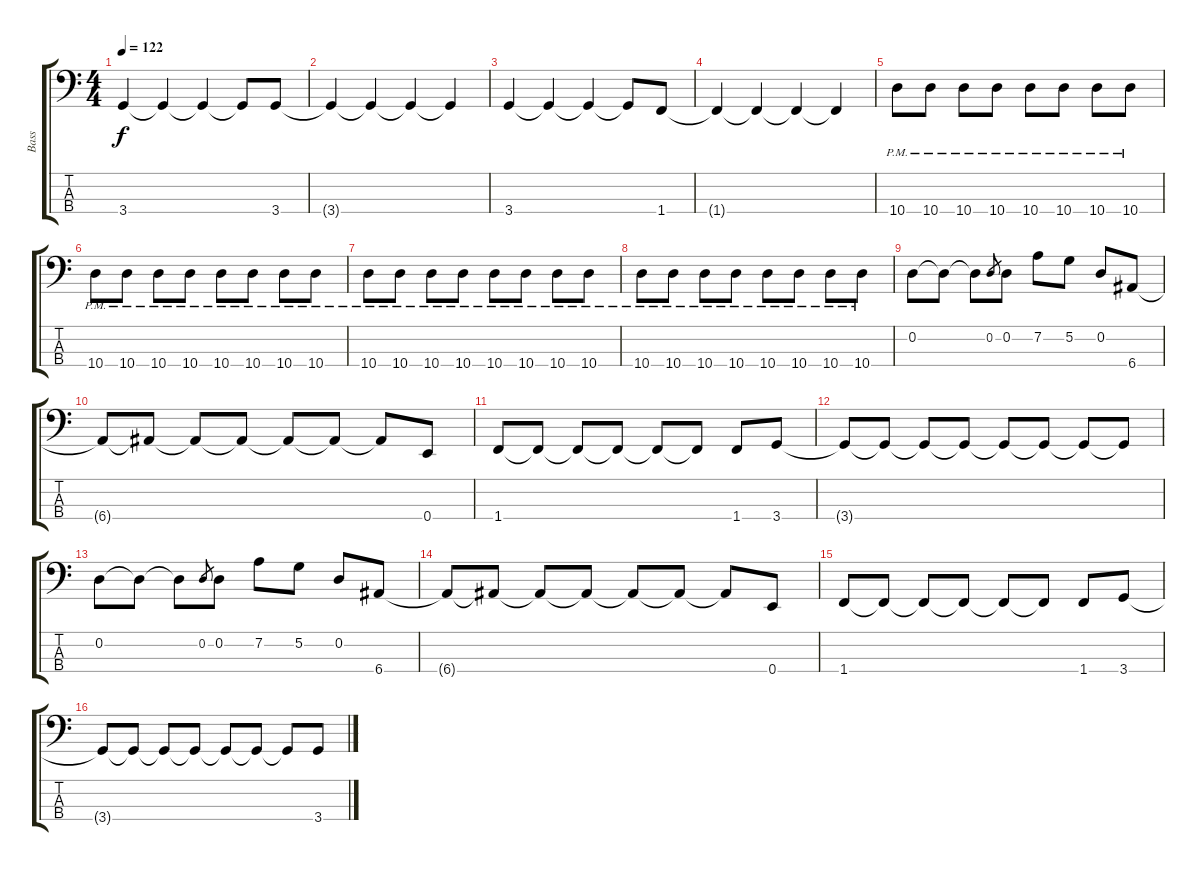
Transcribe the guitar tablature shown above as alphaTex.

\track ("Bass" "Bass") {instrument electricbassfinger}
\staff {score tabs}
\tuning (G2 D2 A1 E1) {hide}
\ts (4 4)
\tempo 122
\clef f4
\ks c
3.4.4{dy f} 3.4{t}.4 3.4{t}.4 3.4{t}.8 3.4.8 |
3.4{t}.4 3.4{t}.4 3.4{t}.4 3.4{t}.4 |
3.4.4 3.4{t}.4 3.4{t}.4 3.4{t}.8 1.4.8 |
1.4{t}.4 1.4{t}.4 1.4{t}.4 1.4{t}.4 |
10.4{pm}.8 10.4{pm}.8 10.4{pm}.8 10.4{pm}.8 10.4{pm}.8 10.4{pm}.8 10.4{pm}.8 10.4{pm}.8 |
10.4{pm}.8 10.4{pm}.8 10.4{pm}.8 10.4{pm}.8 10.4{pm}.8 10.4{pm}.8 10.4{pm}.8 10.4{pm}.8 |
10.4{pm}.8 10.4{pm}.8 10.4{pm}.8 10.4{pm}.8 10.4{pm}.8 10.4{pm}.8 10.4{pm}.8 10.4{pm}.8 |
10.4{pm}.8 10.4{pm}.8 10.4{pm}.8 10.4{pm}.8 10.4{pm}.8 10.4{pm}.8 10.4{pm}.8 10.4{pm}.8 |
0.2.8 0.2{t}.8 0.2{t}.8 0.2.8{gr} 0.2.8 7.2.8 5.2.8 0.2.8 6.4.8 |
6.4{t}.8 6.4{t}.8 6.4{t}.8 6.4{t}.8 6.4{t}.8 6.4{t}.8 6.4{t}.8 0.4.8 |
1.4.8 1.4{t}.8 1.4{t}.8 1.4{t}.8 1.4{t}.8 1.4{t}.8 1.4.8 3.4.8 |
3.4{t}.8 3.4{t}.8 3.4{t}.8 3.4{t}.8 3.4{t}.8 3.4{t}.8 3.4{t}.8 3.4{t}.8 |
0.2.8 0.2{t}.8 0.2{t}.8 0.2.8{gr} 0.2.8 7.2.8 5.2.8 0.2.8 6.4.8 |
6.4{t}.8 6.4{t}.8 6.4{t}.8 6.4{t}.8 6.4{t}.8 6.4{t}.8 6.4{t}.8 0.4.8 |
1.4.8 1.4{t}.8 1.4{t}.8 1.4{t}.8 1.4{t}.8 1.4{t}.8 1.4.8 3.4.8 |
3.4{t}.8 3.4{t}.8 3.4{t}.8 3.4{t}.8 3.4{t}.8 3.4{t}.8 3.4{t}.8 3.4.8
